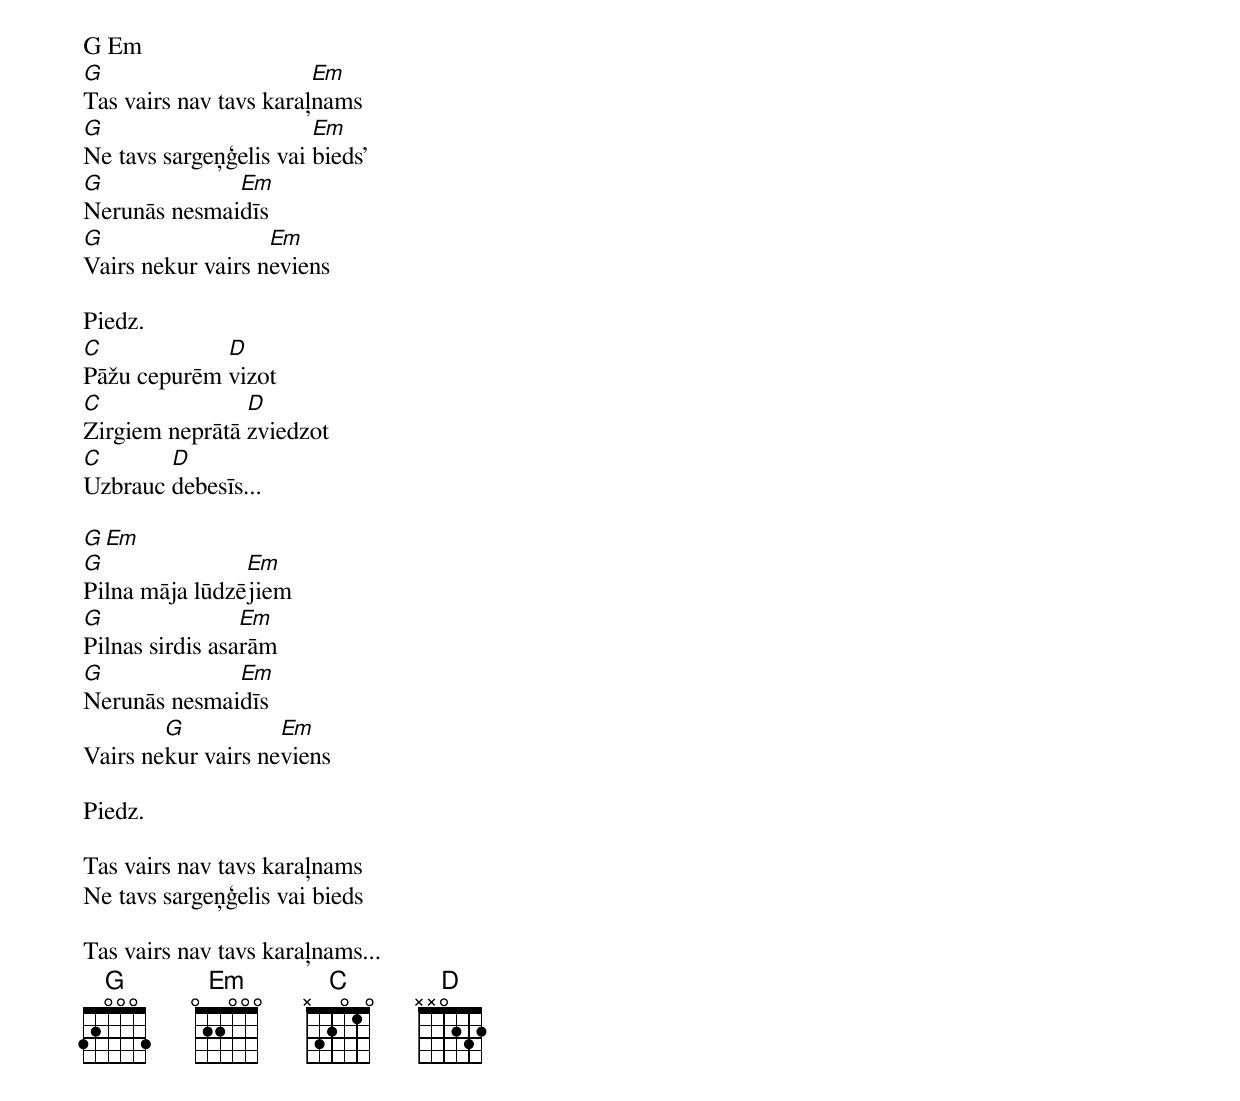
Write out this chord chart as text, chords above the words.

G Em
G                       Em
Tas vairs nav tavs karaļnams
G                       Em
Ne tavs sargeņģelis vai bieds'
G             Em
Nerunās nesmaidīs
G                  Em
Vairs nekur vairs neviens

Piedz.
C            D
Pāžu cepurēm vizot
C               D
Zirgiem neprātā zviedzot
C       D
Uzbrauc debesīs...

G Em
G               Em
Pilna māja lūdzējiem
G                Em
Pilnas sirdis asarām
G             Em
Nerunās nesmaidīs
        G           Em
Vairs nekur vairs neviens

Piedz.

Tas vairs nav tavs karaļnams
Ne tavs sargeņģelis vai bieds

Tas vairs nav tavs karaļnams...
